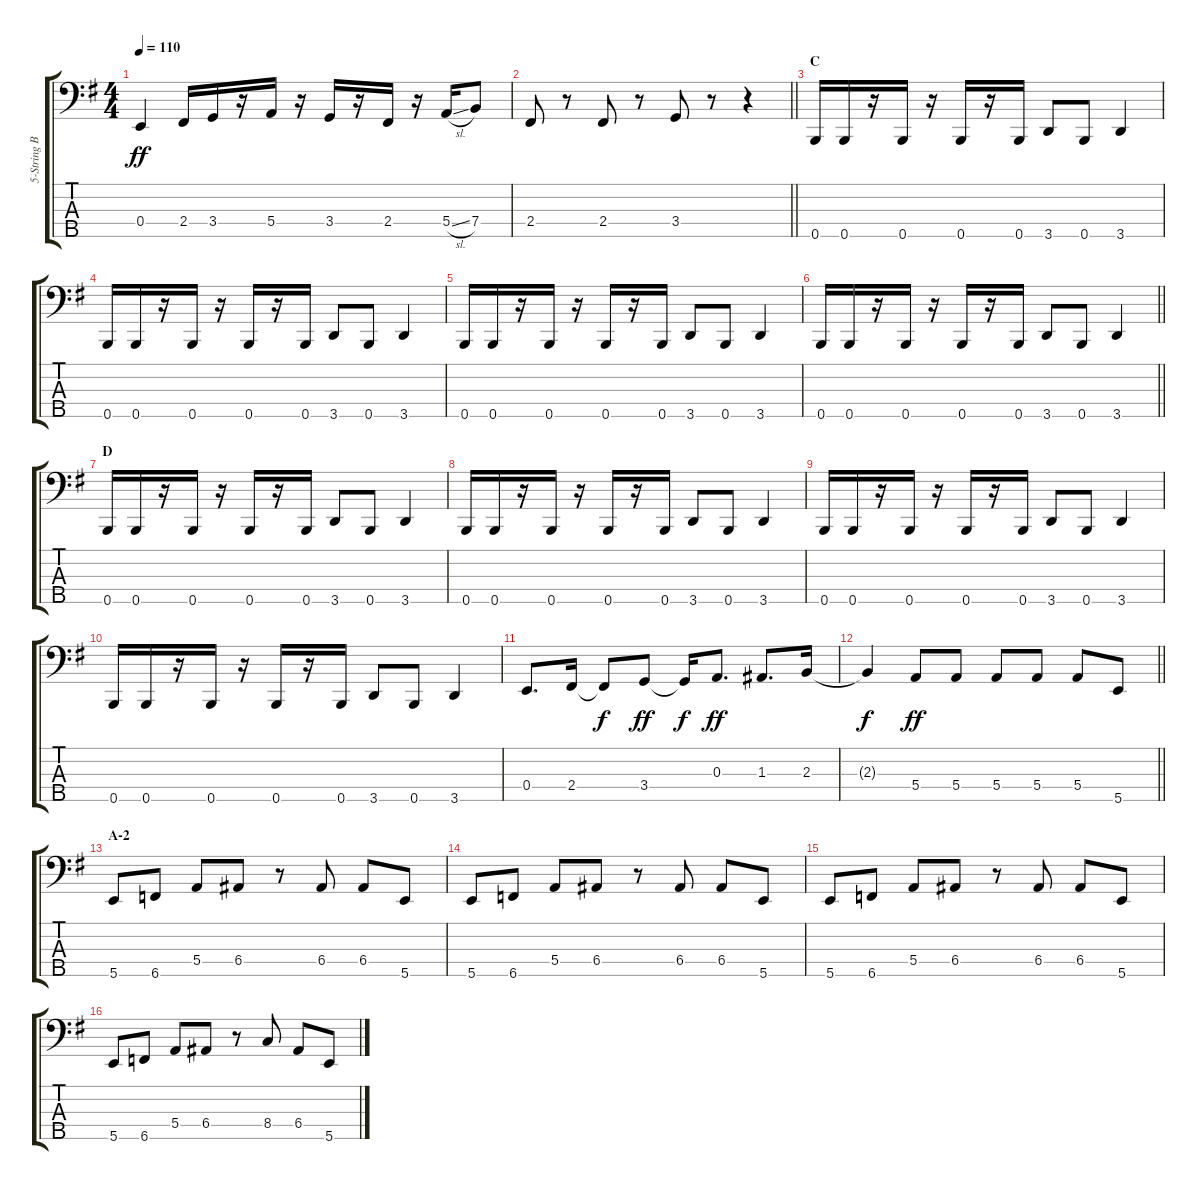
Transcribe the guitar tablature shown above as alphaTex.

\track ("5-String Bass" "5-String B") {instrument electricbassfinger}
\staff {score tabs}
\tuning (G2 D2 A1 E1 B0) {hide}
\ts (4 4)
\tempo 110
\clef f4
\ks g
0.4.4{dy ff} 2.4.16 3.4.16 r.16 5.4.16 r.16 3.4.16 r.16 2.4.16 r.16 5.4{sl}.16 7.4.8 |
\barLineRight lightlight
2.4.8 r.8 2.4.8 r.8 3.4.8 r.8 r.4 |
\section ("" "C")
0.5.16 0.5.16 r.16 0.5.16 r.16 0.5.16 r.16 0.5.16 3.5.8 0.5.8 3.5.4 |
0.5.16 0.5.16 r.16 0.5.16 r.16 0.5.16 r.16 0.5.16 3.5.8 0.5.8 3.5.4 |
0.5.16 0.5.16 r.16 0.5.16 r.16 0.5.16 r.16 0.5.16 3.5.8 0.5.8 3.5.4 |
\barLineRight lightlight
0.5.16 0.5.16 r.16 0.5.16 r.16 0.5.16 r.16 0.5.16 3.5.8 0.5.8 3.5.4 |
\section ("" "D")
0.5.16 0.5.16 r.16 0.5.16 r.16 0.5.16 r.16 0.5.16 3.5.8 0.5.8 3.5.4 |
0.5.16 0.5.16 r.16 0.5.16 r.16 0.5.16 r.16 0.5.16 3.5.8 0.5.8 3.5.4 |
0.5.16 0.5.16 r.16 0.5.16 r.16 0.5.16 r.16 0.5.16 3.5.8 0.5.8 3.5.4 |
0.5.16 0.5.16 r.16 0.5.16 r.16 0.5.16 r.16 0.5.16 3.5.8 0.5.8 3.5.4 |
0.4.8{d} 2.4.16 2.4{t}.8{dy f} 3.4.8{dy ff} 3.4{t}.16{dy f} 0.3.8{d dy ff} 1.3.8{d} 2.3.16 |
\barLineRight lightlight
2.3{t}.4{dy f} 5.4.8{dy ff} 5.4.8 5.4.8 5.4.8 5.4.8 5.5.8 |
\section ("" "A-2")
5.5.8 6.5.8 5.4.8 6.4.8 r.8 6.4.8 6.4.8 5.5.8 |
5.5.8 6.5.8 5.4.8 6.4.8 r.8 6.4.8 6.4.8 5.5.8 |
5.5.8 6.5.8 5.4.8 6.4.8 r.8 6.4.8 6.4.8 5.5.8 |
5.5.8 6.5.8 5.4.8 6.4.8 r.8 8.4.8 6.4.8 5.5.8
